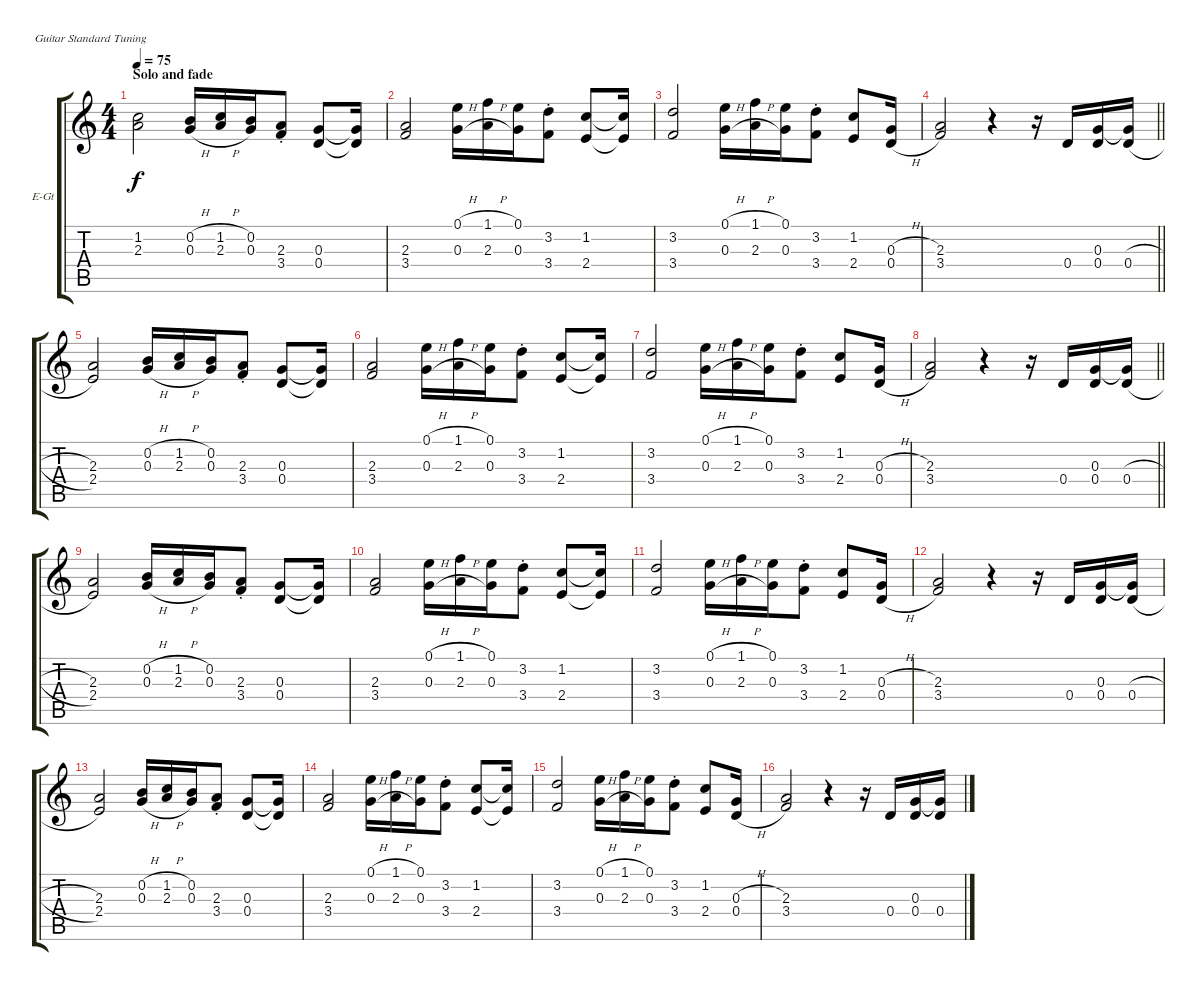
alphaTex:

\bracketExtendMode groupsimilarinstruments
\firstSystemTrackNameOrientation horizontal
\otherSystemsTrackNameOrientation horizontal
\track ("Guitar 2. (elec.)" "E-Gt") {instrument electricguitarjazz}
\staff {score tabs}
\tuning (E4 B3 G3 D3 A2 E2)
\ts (4 4)
\section ("" "Solo and fade")
\tempo 75
\clef g2
\ks c
(1.2 2.3).2{dy f} (0.2{h} 0.3{h}).16 (1.2{h} 2.3{h}).16 (0.2 0.3).16 (2.3{st} 3.4{st}).8 (0.3 0.4).8 (0.3{t} 0.4{t}).16 |
(2.3 3.4).2 (0.1{h} 0.3{h}).16 (1.1{h} 2.3{h}).16 (0.1 0.3).16 (3.2{st} 3.4{st}).8 (1.2 2.4).8 (1.2{t} 2.4{t}).16 |
(3.2 3.4).2 (0.1{h} 0.3{h}).16 (1.1{h} 2.3{h}).16 (0.1 0.3).16 (3.2{st} 3.4{st}).8 (1.2 2.4).8 (0.3{h} 0.4{h}).16 |
\barLineRight lightlight
(2.3 3.4).2 r.4 r.16 0.4.16 (0.3 0.4).16 (0.3{h t} 0.4{h}).16 |
(2.3 2.4).2 (0.2{h} 0.3{h}).16 (1.2{h} 2.3{h}).16 (0.2 0.3).16 (2.3{st} 3.4{st}).8 (0.3 0.4).8 (0.3{t} 0.4{t}).16 |
(2.3 3.4).2 (0.1{h} 0.3{h}).16 (1.1{h} 2.3{h}).16 (0.1 0.3).16 (3.2{st} 3.4{st}).8 (1.2 2.4).8 (1.2{t} 2.4{t}).16 |
(3.2 3.4).2 (0.1{h} 0.3{h}).16 (1.1{h} 2.3{h}).16 (0.1 0.3).16 (3.2{st} 3.4{st}).8 (1.2 2.4).8 (0.3{h} 0.4{h}).16 |
\barLineRight lightlight
(2.3 3.4).2 r.4 r.16 0.4.16 (0.3 0.4).16 (0.3{h t} 0.4{h}).16 |
(2.3 2.4).2 (0.2{h} 0.3{h}).16 (1.2{h} 2.3{h}).16 (0.2 0.3).16 (2.3{st} 3.4{st}).8 (0.3 0.4).8 (0.3{t} 0.4{t}).16 |
(2.3 3.4).2 (0.1{h} 0.3{h}).16 (1.1{h} 2.3{h}).16 (0.1 0.3).16 (3.2{st} 3.4{st}).8 (1.2 2.4).8 (1.2{t} 2.4{t}).16 |
(3.2 3.4).2 (0.1{h} 0.3{h}).16 (1.1{h} 2.3{h}).16 (0.1 0.3).16 (3.2{st} 3.4{st}).8 (1.2 2.4).8 (0.3{h} 0.4{h}).16 |
(2.3 3.4).2 r.4 r.16 0.4.16 (0.3 0.4).16 (0.3{h t} 0.4{h}).16 |
(2.3 2.4).2 (0.2{h} 0.3{h}).16 (1.2{h} 2.3{h}).16 (0.2 0.3).16 (2.3{st} 3.4{st}).8 (0.3 0.4).8 (0.3{t} 0.4{t}).16 |
(2.3 3.4).2 (0.1{h} 0.3{h}).16 (1.1{h} 2.3{h}).16 (0.1 0.3).16 (3.2{st} 3.4{st}).8 (1.2 2.4).8 (1.2{t} 2.4{t}).16 |
(3.2 3.4).2 (0.1{h} 0.3{h}).16 (1.1{h} 2.3{h}).16 (0.1 0.3).16 (3.2{st} 3.4{st}).8 (1.2 2.4).8 (0.3{h} 0.4{h}).16 |
(2.3 3.4).2 r.4 r.16 0.4.16 (0.3 0.4).16 (0.3{t} 0.4).16
